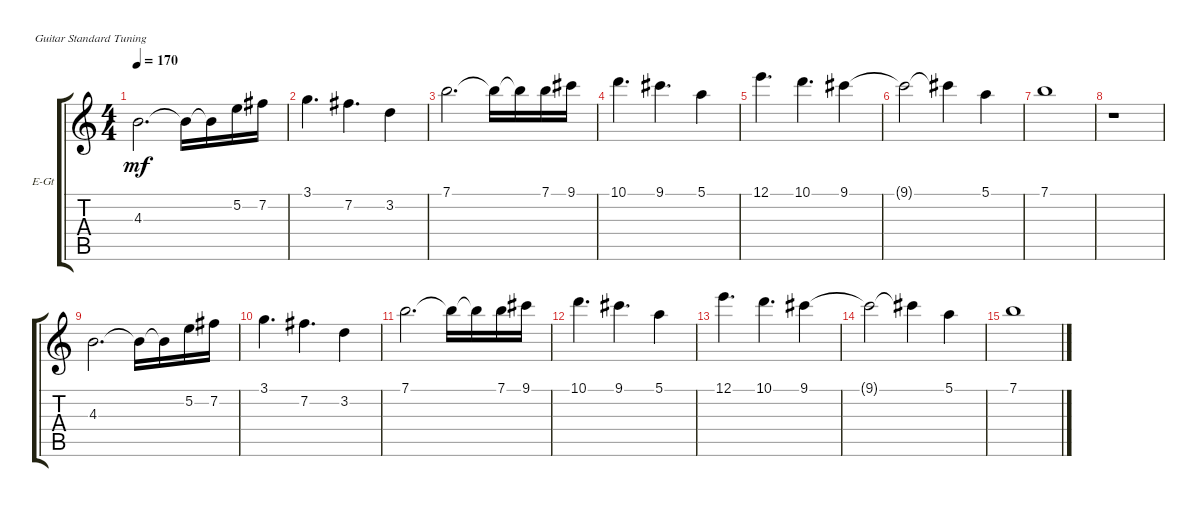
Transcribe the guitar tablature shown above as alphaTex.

\defaultSystemsLayout 4
\bracketExtendMode groupsimilarinstruments
\firstSystemTrackNameOrientation horizontal
\otherSystemsTrackNameOrientation horizontal
\track ("Electric Guitar" "E-Gt") {instrument distortionguitar}
\staff {score tabs}
\tuning (E4 B3 G3 D3 A2 E2)
\ts (4 4)
\tempo 170
\clef g2
\scale
0.333333
\ks c
4.3.2{d dy mf} 4.3{t}.16 4.3{t}.16 5.2.16 7.2.16 |
\scale
0.333333 3.1.4{d} 7.2.4{d} 3.2.4 |
\scale
0.333333 7.1.2{d} 7.1{t}.16 7.1{t}.16 7.1.16 9.1.16 |
\scale
0.333333 10.1.4{d} 9.1.4{d} 5.1.4 |
\scale
0.333333 12.1.4{d} 10.1.4{d} 9.1.4 |
\scale
0.333333 9.1{t}.2 9.1{t}.4 5.1.4 |
\scale
0.333333 7.1.1 |
\scale
0.333333 r.1 |
\scale
0.333333 4.3.2{d} 4.3{t}.16 4.3{t}.16 5.2.16 7.2.16 |
\scale
0.333333 3.1.4{d} 7.2.4{d} 3.2.4 |
\scale
0.333333 7.1.2{d} 7.1{t}.16 7.1{t}.16 7.1.16 9.1.16 |
\scale
0.333333 10.1.4{d} 9.1.4{d} 5.1.4 |
\scale
0.333333 12.1.4{d} 10.1.4{d} 9.1.4 |
\scale
0.333333 9.1{t}.2 9.1{t}.4 5.1.4 |
\scale
0.333333 7.1.1 |
\scale
0.333333
